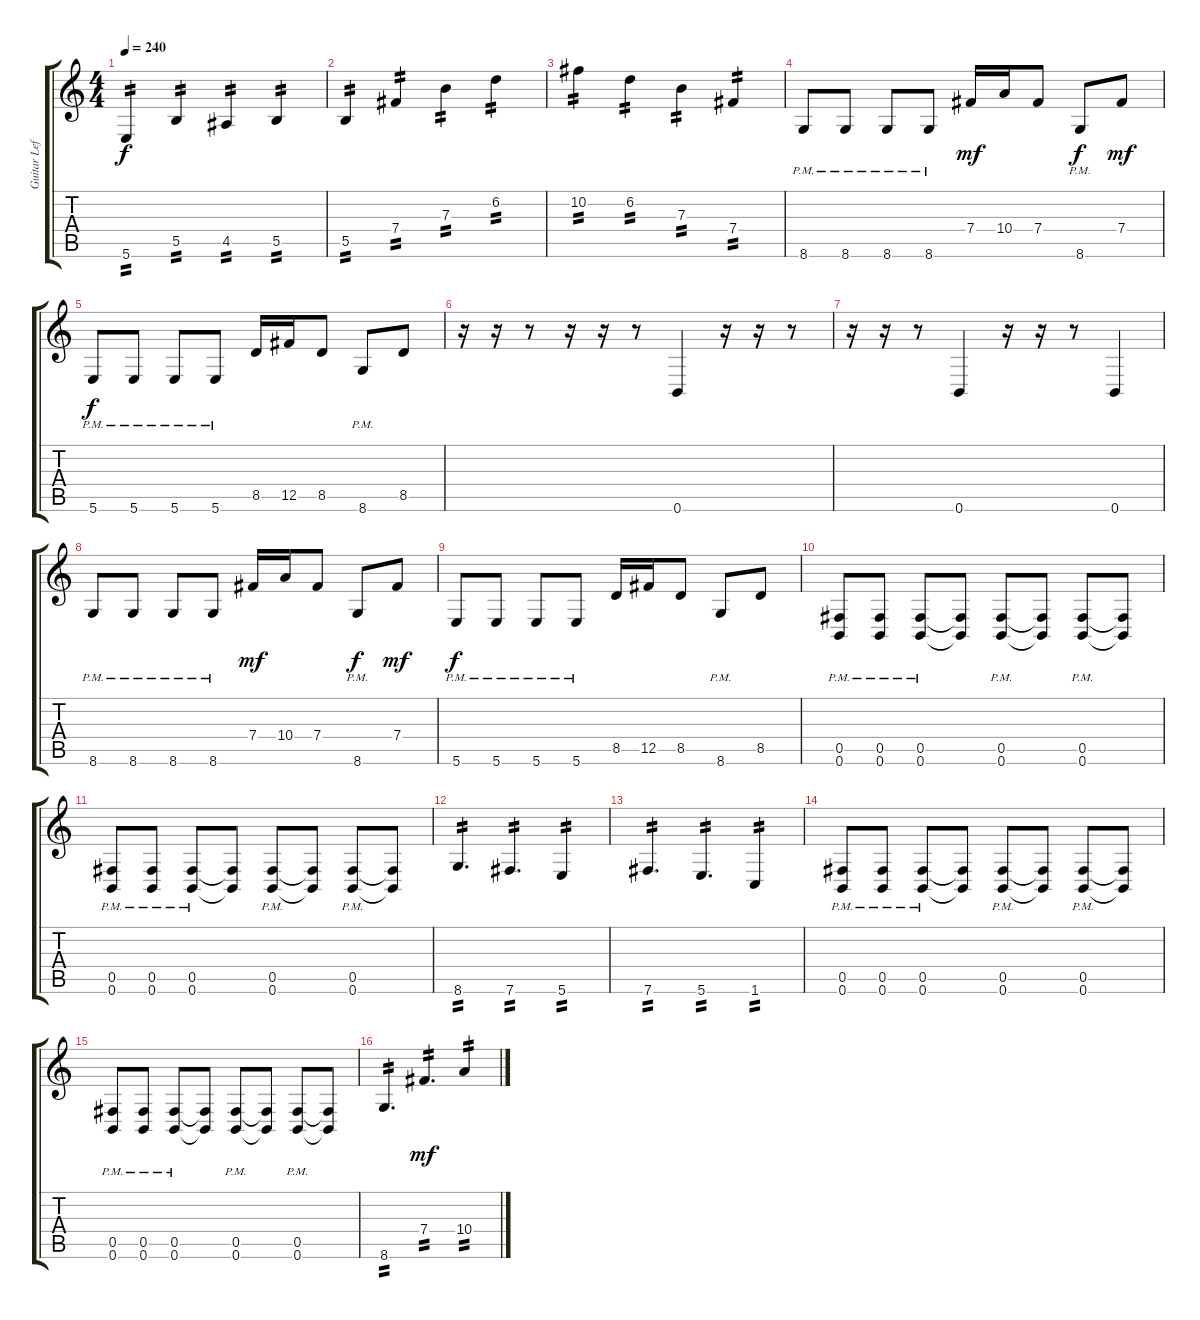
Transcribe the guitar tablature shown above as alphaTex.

\track ("Guitar Left" "Guitar Lef") {instrument distortionguitar}
\staff {score tabs}
\tuning (Db4 Ab3 E3 B2 Gb2 B1) {hide}
\ts (4 4)
\tempo 240
\clef g2
\ks c
5.6.4{tp 2 dy f} 5.5.4{tp 2} 4.5.4{tp 2} 5.5.4{tp 2} |
5.5.4{tp 2} 7.4.4{tp 2} 7.3.4{tp 2} 6.2.4{tp 2} |
10.2.4{tp 2} 6.2.4{tp 2} 7.3.4{tp 2} 7.4.4{tp 2} |
8.6{pm}.8 8.6{pm}.8 8.6{pm}.8 8.6{pm}.8 7.4.16{dy mf} 10.4.16 7.4.8 8.6{pm}.8{dy f} 7.4.8{dy mf} |
5.6{pm}.8{dy f} 5.6{pm}.8 5.6{pm}.8 5.6{pm}.8 8.5.16 12.5.16 8.5.8 8.6{pm}.8 8.5.8 |
r.16 r.16 r.8 r.16 r.16 r.8 0.6.4 r.16 r.16 r.8 |
r.16 r.16 r.8 0.6.4 r.16 r.16 r.8 0.6.4 |
8.6{pm}.8 8.6{pm}.8 8.6{pm}.8 8.6{pm}.8 7.4.16{dy mf} 10.4.16 7.4.8 8.6{pm}.8{dy f} 7.4.8{dy mf} |
5.6{pm}.8{dy f} 5.6{pm}.8 5.6{pm}.8 5.6{pm}.8 8.5.16 12.5.16 8.5.8 8.6{pm}.8 8.5.8 |
(0.5{pm} 0.6{pm}).8 (0.5{pm} 0.6{pm}).8 (0.5{pm} 0.6{pm}).8 (0.5{t} 0.6{t}).8 (0.5{pm} 0.6{pm}).8 (0.5{t} 0.6{t}).8 (0.5{pm} 0.6{pm}).8 (0.5{t} 0.6{t}).8 |
(0.5{pm} 0.6{pm}).8 (0.5{pm} 0.6{pm}).8 (0.5{pm} 0.6{pm}).8 (0.5{t} 0.6{t}).8 (0.5{pm} 0.6{pm}).8 (0.5{t} 0.6{t}).8 (0.5{pm} 0.6{pm}).8 (0.5{t} 0.6{t}).8 |
8.6.4{d tp 2} 7.6.4{d tp 2} 5.6.4{tp 2} |
7.6.4{d tp 2} 5.6.4{d tp 2} 1.6.4{tp 2} |
(0.5{pm} 0.6{pm}).8 (0.5{pm} 0.6{pm}).8 (0.5{pm} 0.6{pm}).8 (0.5{t} 0.6{t}).8 (0.5{pm} 0.6{pm}).8 (0.5{t} 0.6{t}).8 (0.5{pm} 0.6{pm}).8 (0.5{t} 0.6{t}).8 |
(0.5{pm} 0.6{pm}).8 (0.5{pm} 0.6{pm}).8 (0.5{pm} 0.6{pm}).8 (0.5{t} 0.6{t}).8 (0.5{pm} 0.6{pm}).8 (0.5{t} 0.6{t}).8 (0.5{pm} 0.6{pm}).8 (0.5{t} 0.6{t}).8 |
8.6.4{d tp 2} 7.4.4{d tp 2 dy mf} 10.4.4{tp 2}
